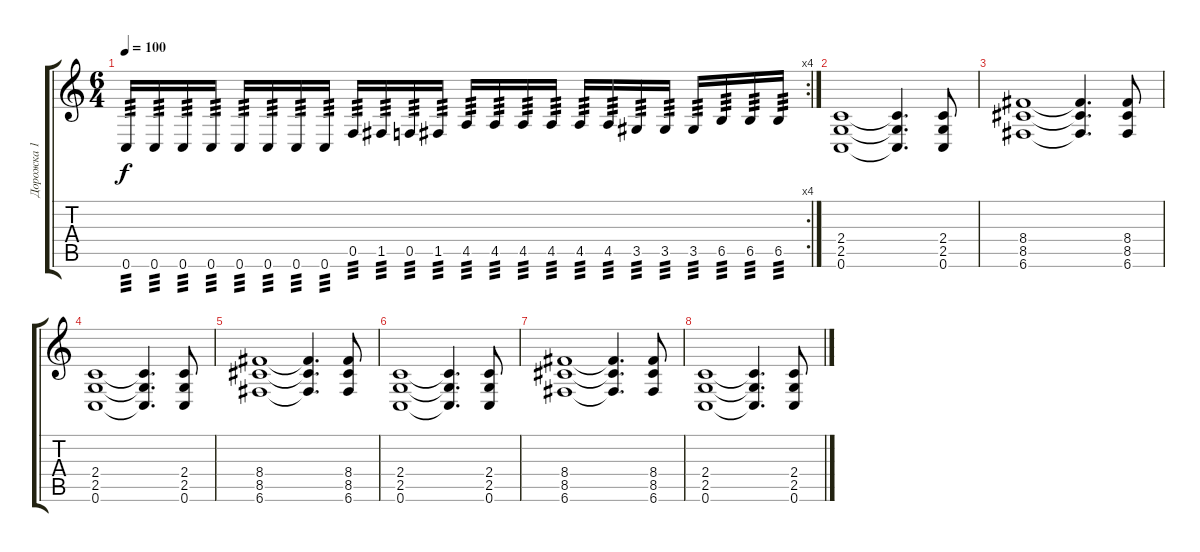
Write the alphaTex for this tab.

\track ("Дорожка 1" "Дорожка 1") {instrument distortionguitar}
\staff {score tabs}
\tuning (C4 G3 Eb3 Bb2 F2 C2) {hide}
\rc 4
\ts (6 4)
\tempo 100
\clef g2
\ks c
0.6.16{tp 3 dy f} 0.6.16{tp 3} 0.6.16{tp 3} 0.6.16{tp 3} 0.6.16{tp 3} 0.6.16{tp 3} 0.6.16{tp 3} 0.6.16{tp 3} 0.5.16{tp 3} 1.5.16{tp 3} 0.5.16{tp 3} 1.5.16{tp 3} 4.5.16{tp 3} 4.5.16{tp 3} 4.5.16{tp 3} 4.5.16{tp 3} 4.5.16{tp 3} 4.5.16{tp 3} 3.5.16{tp 3} 3.5.16{tp 3} 3.5.16{tp 3} 6.5.16{tp 3} 6.5.16{tp 3} 6.5.16{tp 3} |
(2.4 2.5 0.6).1 (2.4{t} 2.5{t} 0.6{t}).4{d} (2.4 2.5 0.6).8 |
(8.4 8.5 6.6).1 (8.4{t} 8.5{t} 6.6{t}).4{d} (8.4 8.5 6.6).8 |
(2.4 2.5 0.6).1 (2.4{t} 2.5{t} 0.6{t}).4{d} (2.4 2.5 0.6).8 |
(8.4 8.5 6.6).1 (8.4{t} 8.5{t} 6.6{t}).4{d} (8.4 8.5 6.6).8 |
(2.4 2.5 0.6).1 (2.4{t} 2.5{t} 0.6{t}).4{d} (2.4 2.5 0.6).8 |
(8.4 8.5 6.6).1 (8.4{t} 8.5{t} 6.6{t}).4{d} (8.4 8.5 6.6).8 |
(2.4 2.5 0.6).1 (2.4{t} 2.5{t} 0.6{t}).4{d} (2.4 2.5 0.6).8
